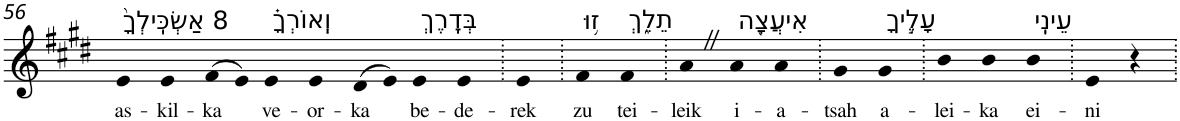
**kern	**text
*part1	*part1
*staff1	*staff1
*I"Piano	*
*I'Pno	*
!!LO:PB:g=z
*clefG2	*
*k[f#c#g#d#]	*
*E:	*
=56	=56
!LO:TX:a:t=8 אַשְׂכִּֽילְךָ֨	!
!	!LO:LY:b
4e	as-
!	!LO:LY:b
4e	-kil-
!	!LO:LY:b
(>8f#	-ka
8e)	.
!LO:TX:a:t=וְֽאוֹרְךָ֗	!
!	!LO:LY:b
4e	ve-
!	!LO:LY:b
4e	-or-
!	!LO:LY:b
(>8d#	-ka
8e)	.
!LO:TX:a:t=בְּדֶֽרֶךְ	!
!	!LO:LY:b
4e	be-
!	!LO:LY:b
4e	-de-
=57.	=57.
!	!LO:LY:b
4e	-rek
=58.	=58.
!LO:TX:a:t=ז֥וּ	!
!	!LO:LY:b
4f#	zu
!LO:TX:a:t=תֵלֵ֑ךְ	!
!	!LO:LY:b
4f#	tei-
=59.	=59.
!	!LO:LY:b
4aZ	-leik
!LO:TX:a:t=אִיעֲצָ֖ה	!
!	!LO:LY:b
4a	i-
!	!LO:LY:b
4a	-a-
=60.	=60.
!	!LO:LY:b
4g#	-tsah
!LO:TX:a:t=עָלֶ֣יךָ	!
!	!LO:LY:b
4g#	a-
=61.	=61.
!	!LO:LY:b
4b	-lei-
!	!LO:LY:b
4b	-ka
!LO:TX:a:t=עֵינִֽי	!
!	!LO:LY:b
4b	ei-
=62.	=62.
!	!LO:LY:b
4e	-ni
4r	.
=.	=.
*-	*-
